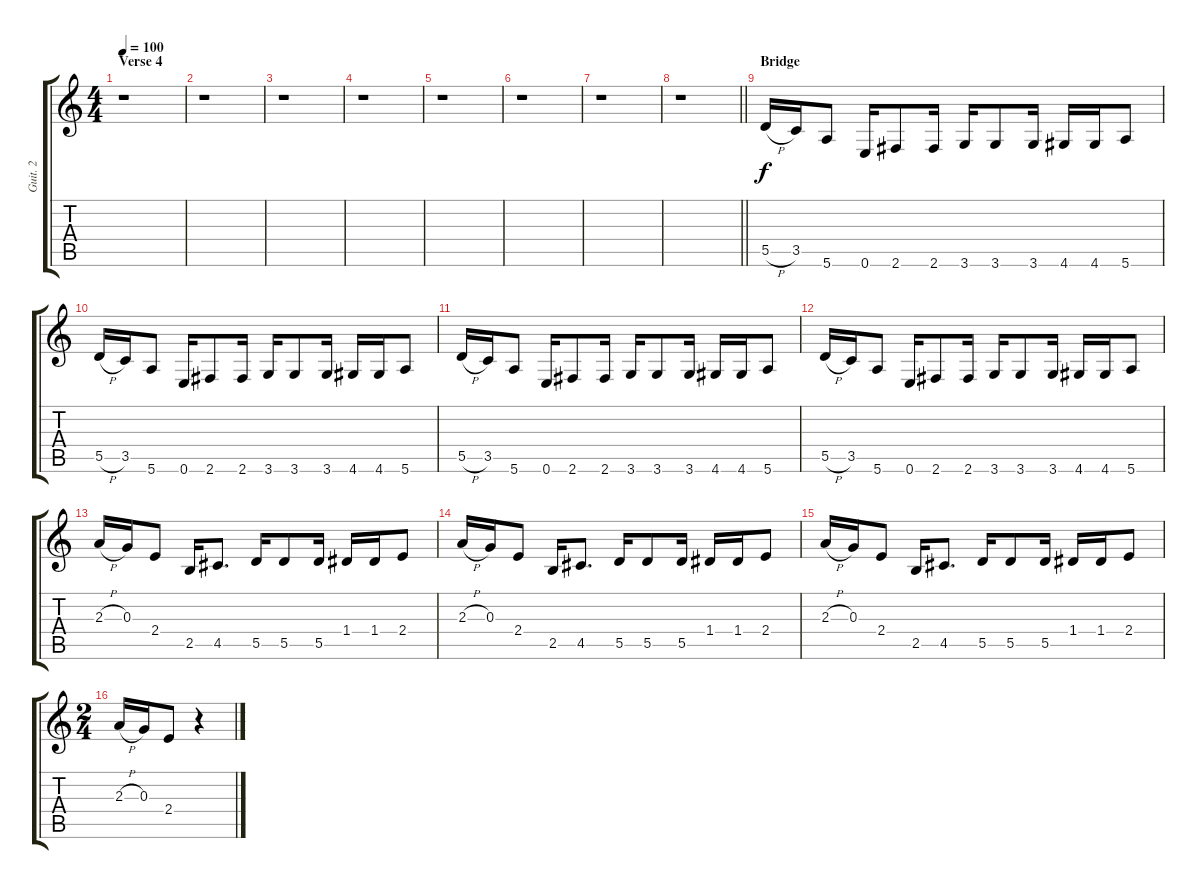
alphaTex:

\track ("Guit. 2" "Guit. 2") {instrument overdrivenguitar}
\staff {score tabs}
\tuning (E4 B3 G3 D3 A2 E2) {hide}
\ts (4 4)
\section ("" "Verse 4")
\tempo 100
\clef g2
\ks c
r.1{dy f} |
r.1 |
r.1 |
r.1 |
r.1 |
r.1 |
r.1 |
\barLineRight lightlight
r.1 |
\section ("" "Bridge")
5.5{h}.16 3.5.16 5.6.8 0.6.16 2.6.8 2.6.16 3.6.16 3.6.8 3.6.16 4.6.16 4.6.16 5.6.8 |
5.5{h}.16 3.5.16 5.6.8 0.6.16 2.6.8 2.6.16 3.6.16 3.6.8 3.6.16 4.6.16 4.6.16 5.6.8 |
5.5{h}.16 3.5.16 5.6.8 0.6.16 2.6.8 2.6.16 3.6.16 3.6.8 3.6.16 4.6.16 4.6.16 5.6.8 |
5.5{h}.16 3.5.16 5.6.8 0.6.16 2.6.8 2.6.16 3.6.16 3.6.8 3.6.16 4.6.16 4.6.16 5.6.8 |
2.3{h}.16 0.3.16 2.4.8 2.5.16 4.5.8{d} 5.5.16 5.5.8 5.5.16 1.4.16 1.4.16 2.4.8 |
2.3{h}.16 0.3.16 2.4.8 2.5.16 4.5.8{d} 5.5.16 5.5.8 5.5.16 1.4.16 1.4.16 2.4.8 |
2.3{h}.16 0.3.16 2.4.8 2.5.16 4.5.8{d} 5.5.16 5.5.8 5.5.16 1.4.16 1.4.16 2.4.8 |
\ts (2 4)
2.3{h}.16 0.3.16 2.4.8 r.4
